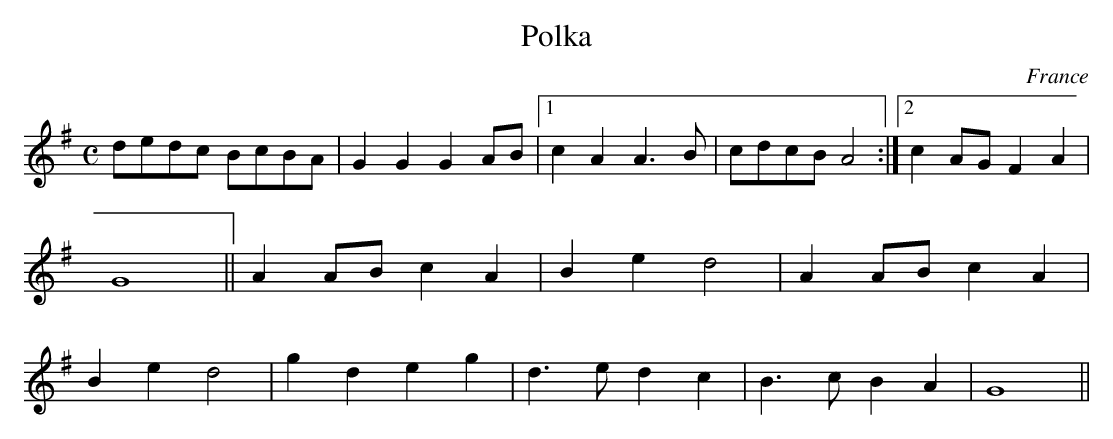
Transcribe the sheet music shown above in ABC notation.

X:1
T:Polka
M:C
O:France
K:G
\vskip 6pt
dedc BcBA|G2G2G2AB\
|1c2A2A3B|cdcBA4:|2c2AGF2A2|G8||\
A2ABc2A2|B2e2d4|A2ABc2A2|B2e2d4|\
g2d2e2g2|d3ed2c2|B3cB2A2|G8||
